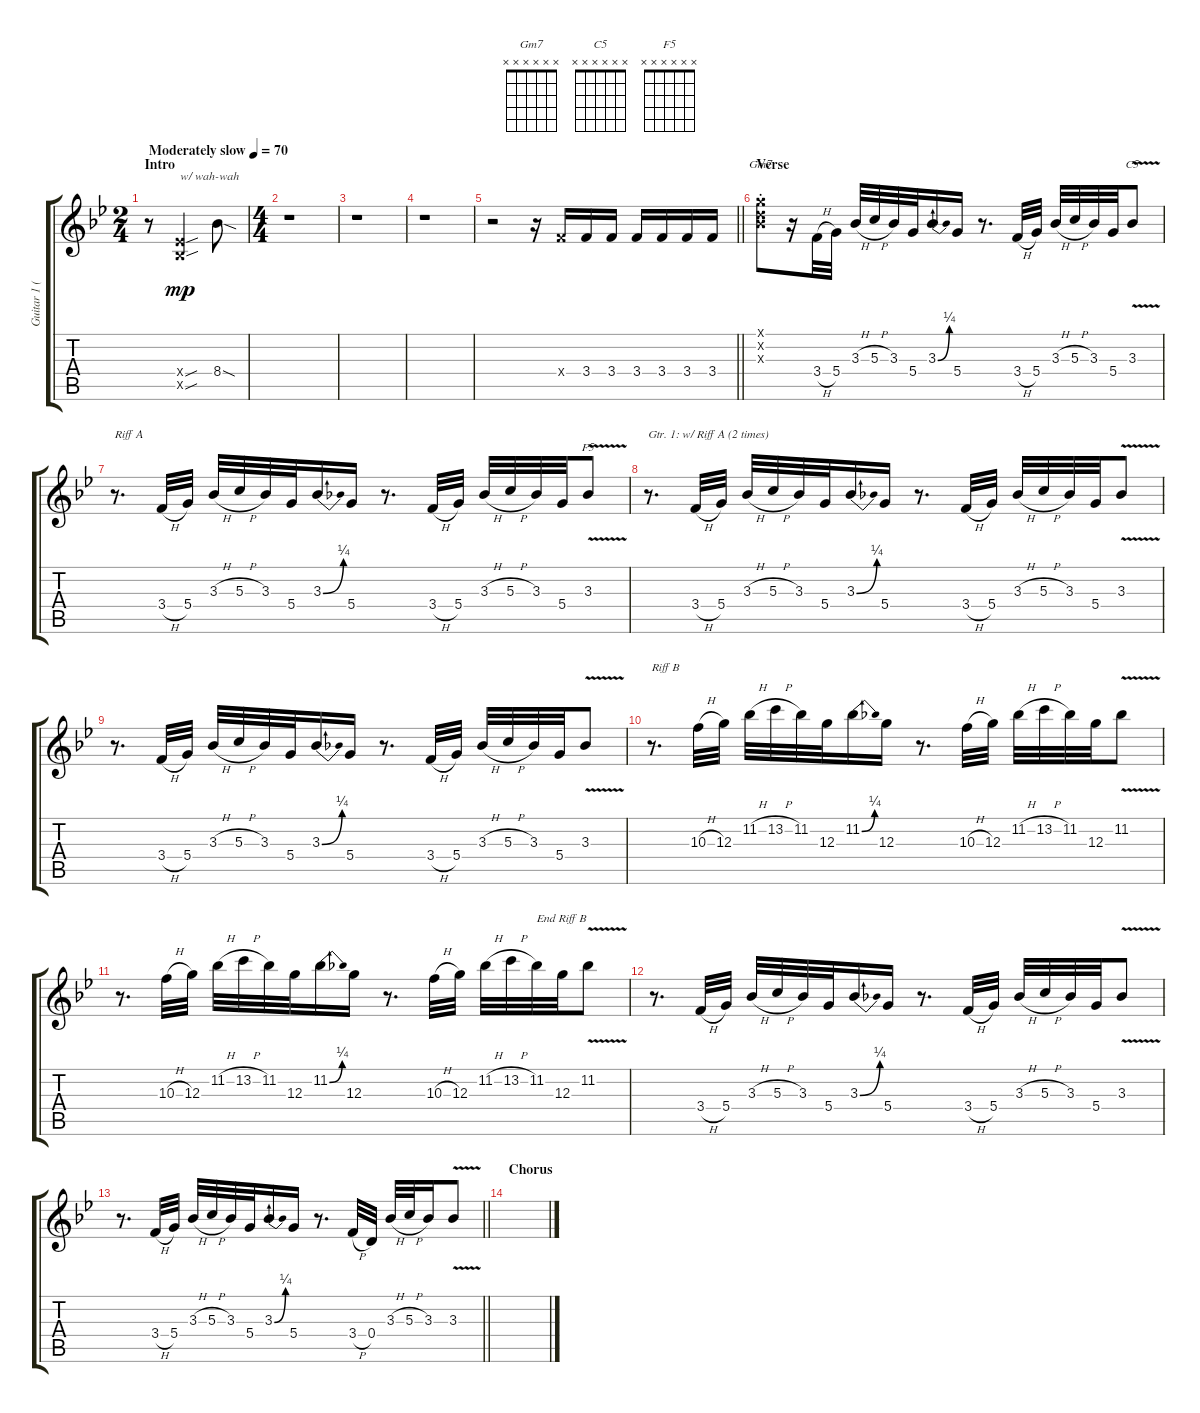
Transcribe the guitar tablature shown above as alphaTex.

\track ("Guitar 1 (dist.)" "Guitar 1 (") {instrument distortionguitar}
\staff {score tabs}
\tuning (E4 B3 G3 D3 A2 E2) {hide}
\chord ("Gm7" x x x x x x)
\chord ("C5" x x x x x x)
\chord ("F5" x x x x x x)
\ts (2 4)
\section ("" "Intro")
\tempo (70 "Moderately slow")
\clef g2
\ks gminor
r.8{dy mp instrument distortionguitar} (1.4{sou x} 1.5{sou x}).4{txt "w/ wah-wah"} 8.4{sod}.8 |
\ts (4 4)
r.1 |
r.1 |
r.1 |
\barLineRight lightlight
r.2 r.16 3.4{x}.16 3.4.16 3.4.16 3.4.16 3.4.16 3.4.16 3.4.16 |
\section ("" "Verse")
(3.1{st x} 3.2{st x} 3.3{st x}).8{ch "Gm7"} r.16 3.4{h}.32 5.4.32 3.3{h}.32{beam Up} 5.3{h}.32{beam Up} 3.3.32{beam Up} 5.4.32{beam Up} 3.3{be (bend 0 0 60 1)}.16{beam Up} 5.4.16{beam Up} r.8{d} 3.4{h}.32 5.4.32 3.3{h}.32{beam Up} 5.3{h}.32{beam Up} 3.3.32{beam Up} 5.4.32{beam Up} 3.3{v}.8{ch "C5" beam Up} |
r.8{d txt "Riff A"} 3.4{h}.32 5.4.32 3.3{h}.32{beam Up} 5.3{h}.32{beam Up} 3.3.32{beam Up} 5.4.32{beam Up} 3.3{be (bend 0 0 60 1)}.16{beam Up} 5.4.16{beam Up} r.8{d} 3.4{h}.32 5.4.32 3.3{h}.32{beam Up} 5.3{h}.32{beam Up} 3.3.32{beam Up} 5.4.32{beam Up} 3.3{v}.8{ch "F5" beam Up} |
r.8{d txt "Gtr. 1: w/ Riff A (2 times)"} 3.4{h}.32 5.4.32 3.3{h}.32{beam Up} 5.3{h}.32{beam Up} 3.3.32{beam Up} 5.4.32{beam Up} 3.3{be (bend 0 0 60 1)}.16{beam Up} 5.4.16{beam Up} r.8{d} 3.4{h}.32 5.4.32 3.3{h}.32{beam Up} 5.3{h}.32{beam Up} 3.3.32{beam Up} 5.4.32{beam Up} 3.3{v}.8{beam Up} |
r.8{d} 3.4{h}.32 5.4.32 3.3{h}.32{beam Up} 5.3{h}.32{beam Up} 3.3.32{beam Up} 5.4.32{beam Up} 3.3{be (bend 0 0 60 1)}.16{beam Up} 5.4.16{beam Up} r.8{d} 3.4{h}.32 5.4.32 3.3{h}.32{beam Up} 5.3{h}.32{beam Up} 3.3.32{beam Up} 5.4.32{beam Up} 3.3{v}.8{beam Up} |
r.8{d txt "Riff B"} 10.3{h}.32 12.3.32 11.2{h}.32 13.2{h}.32 11.2.32 12.3.32 11.2{be (bend 0 0 60 1)}.16 12.3.16 r.8{d} 10.3{h}.32 12.3.32 11.2{h}.32 13.2{h}.32 11.2.32 12.3.32 11.2{v}.8 |
r.8{d} 10.3{h}.32 12.3.32 11.2{h}.32 13.2{h}.32 11.2.32 12.3.32 11.2{be (bend 0 0 60 1)}.16 12.3.16 r.8{d} 10.3{h}.32 12.3.32 11.2{h}.32 13.2{h}.32 11.2.32{txt "End Riff B"} 12.3.32 11.2{v}.8 |
r.8{d} 3.4{h}.32 5.4.32 3.3{h}.32{beam Up} 5.3{h}.32{beam Up} 3.3.32{beam Up} 5.4.32{beam Up} 3.3{be (bend 0 0 60 1)}.16{beam Up} 5.4.16{beam Up} r.8{d} 3.4{h}.32 5.4.32 3.3{h}.32{beam Up} 5.3{h}.32{beam Up} 3.3.32{beam Up} 5.4.32{beam Up} 3.3{v}.8{beam Up} |
\barLineRight lightlight
r.8{d} 3.4{h}.32 5.4.32 3.3{h}.32{beam Up} 5.3{h}.32{beam Up} 3.3.32{beam Up} 5.4.32{beam Up} 3.3{be (bend 0 0 60 1)}.16{beam Up} 5.4.16{beam Up} r.8{d} 3.4{h}.32 0.4.32 3.3{h}.32{beam Up} 5.3{h}.32{beam Up} 3.3.16{beam Up} 3.3{v}.8{beam Up} |
\section ("" "Chorus")
